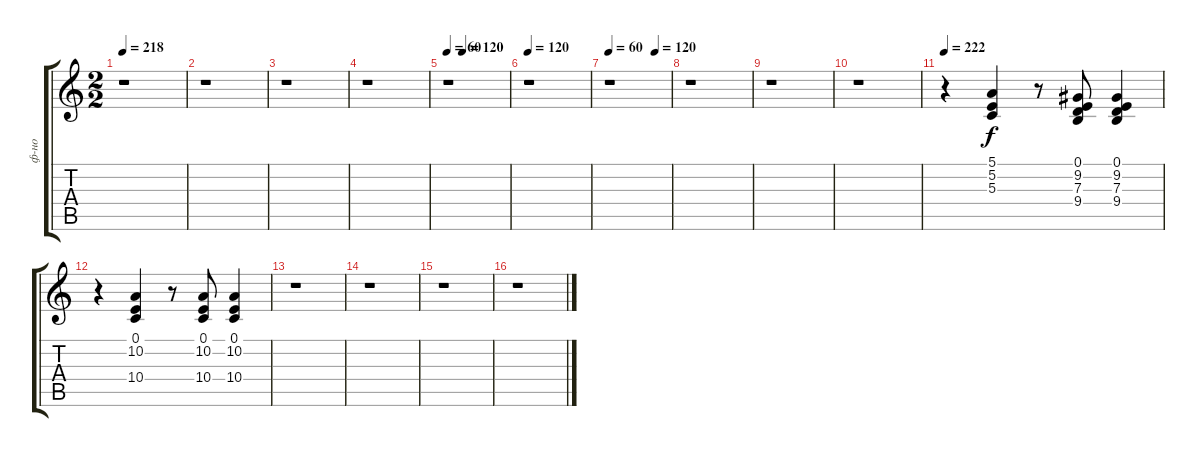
\track ("ф-но" "ф-но") {instrument acousticgrandpiano}
\staff {score tabs}
\tuning (E4 B3 G3 D3 A2 E2) {hide}
\ts (2 2)
\tempo 218
\clef g2
\ks c
r.1{dy f} |
r.1 |
r.1 |
r.1 |
\tempo 60
\tempo (120 0.25)
r.1 |
\tempo 120
r.1 |
\tempo 60
\tempo (120 0.75)
r.1 |
r.1 |
r.1 |
r.1 |
\tempo 222
r.4 (5.1 5.2 5.3).4 r.8 (0.1 9.2 7.3 9.4).8 (0.1 9.2 7.3 9.4).4 |
r.4 (0.1 10.2 10.4).4 r.8 (0.1 10.2 10.4).8 (0.1 10.2 10.4).4 |
r.1 |
r.1 |
r.1 |
r.1
